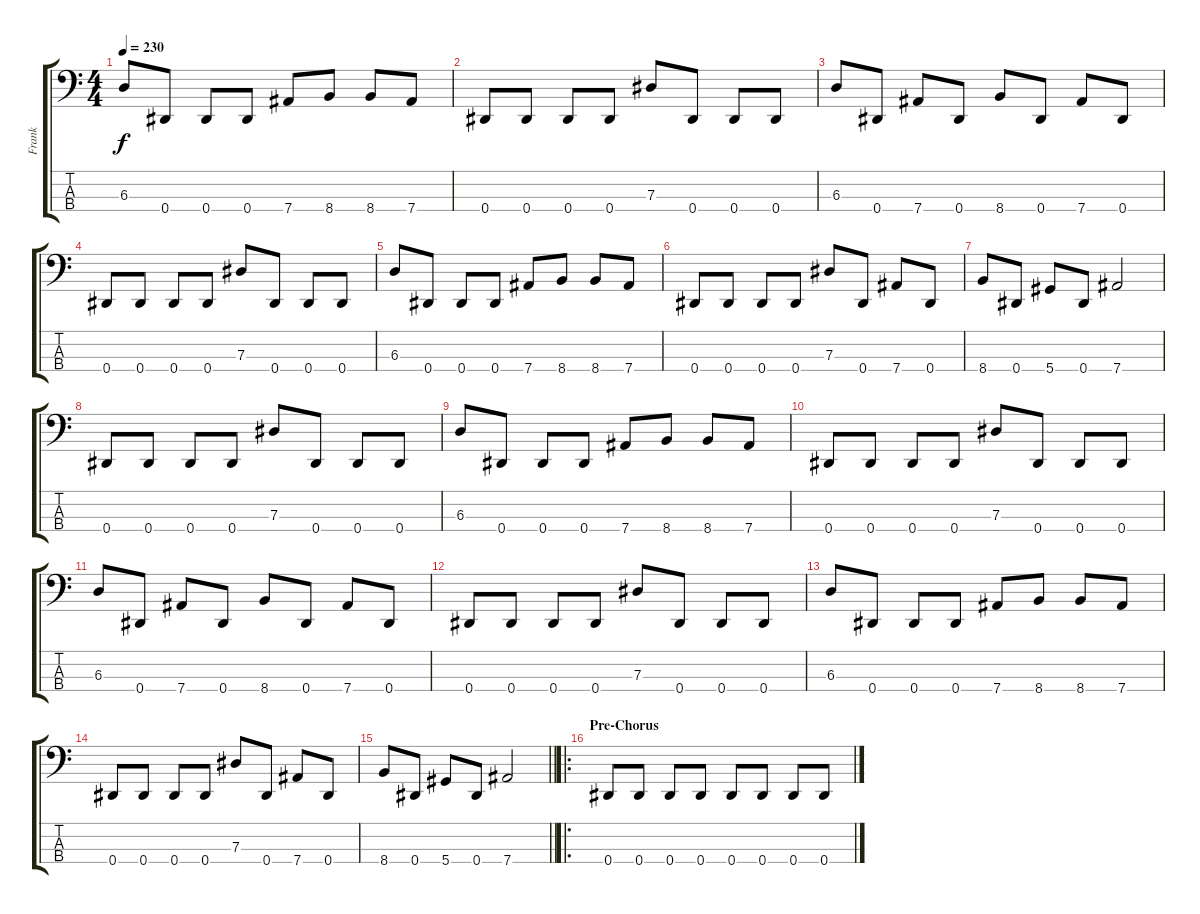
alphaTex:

\track ("Frank" "Frank") {instrument electricbasspick}
\staff {score tabs}
\tuning (Gb2 Db2 Ab1 Eb1) {hide}
\ts (4 4)
\tempo 230
\clef f4
\ks c
6.3.8{dy f} 0.4.8 0.4.8 0.4.8 7.4.8 8.4.8 8.4.8 7.4.8 |
0.4.8 0.4.8 0.4.8 0.4.8 7.3.8 0.4.8 0.4.8 0.4.8 |
6.3.8 0.4.8 7.4.8 0.4.8 8.4.8 0.4.8 7.4.8 0.4.8 |
0.4.8 0.4.8 0.4.8 0.4.8 7.3.8 0.4.8 0.4.8 0.4.8 |
6.3.8 0.4.8 0.4.8 0.4.8 7.4.8 8.4.8 8.4.8 7.4.8 |
0.4.8 0.4.8 0.4.8 0.4.8 7.3.8 0.4.8 7.4.8 0.4.8 |
8.4.8 0.4.8 5.4.8 0.4.8 7.4.2 |
0.4.8 0.4.8 0.4.8 0.4.8 7.3.8 0.4.8 0.4.8 0.4.8 |
6.3.8 0.4.8 0.4.8 0.4.8 7.4.8 8.4.8 8.4.8 7.4.8 |
0.4.8 0.4.8 0.4.8 0.4.8 7.3.8 0.4.8 0.4.8 0.4.8 |
6.3.8 0.4.8 7.4.8 0.4.8 8.4.8 0.4.8 7.4.8 0.4.8 |
0.4.8 0.4.8 0.4.8 0.4.8 7.3.8 0.4.8 0.4.8 0.4.8 |
6.3.8 0.4.8 0.4.8 0.4.8 7.4.8 8.4.8 8.4.8 7.4.8 |
0.4.8 0.4.8 0.4.8 0.4.8 7.3.8 0.4.8 7.4.8 0.4.8 |
\barLineRight lightlight
8.4.8 0.4.8 5.4.8 0.4.8 7.4.2 |
\ro
\section ("" "Pre-Chorus")
0.4.8 0.4.8 0.4.8 0.4.8 0.4.8 0.4.8 0.4.8 0.4.8
